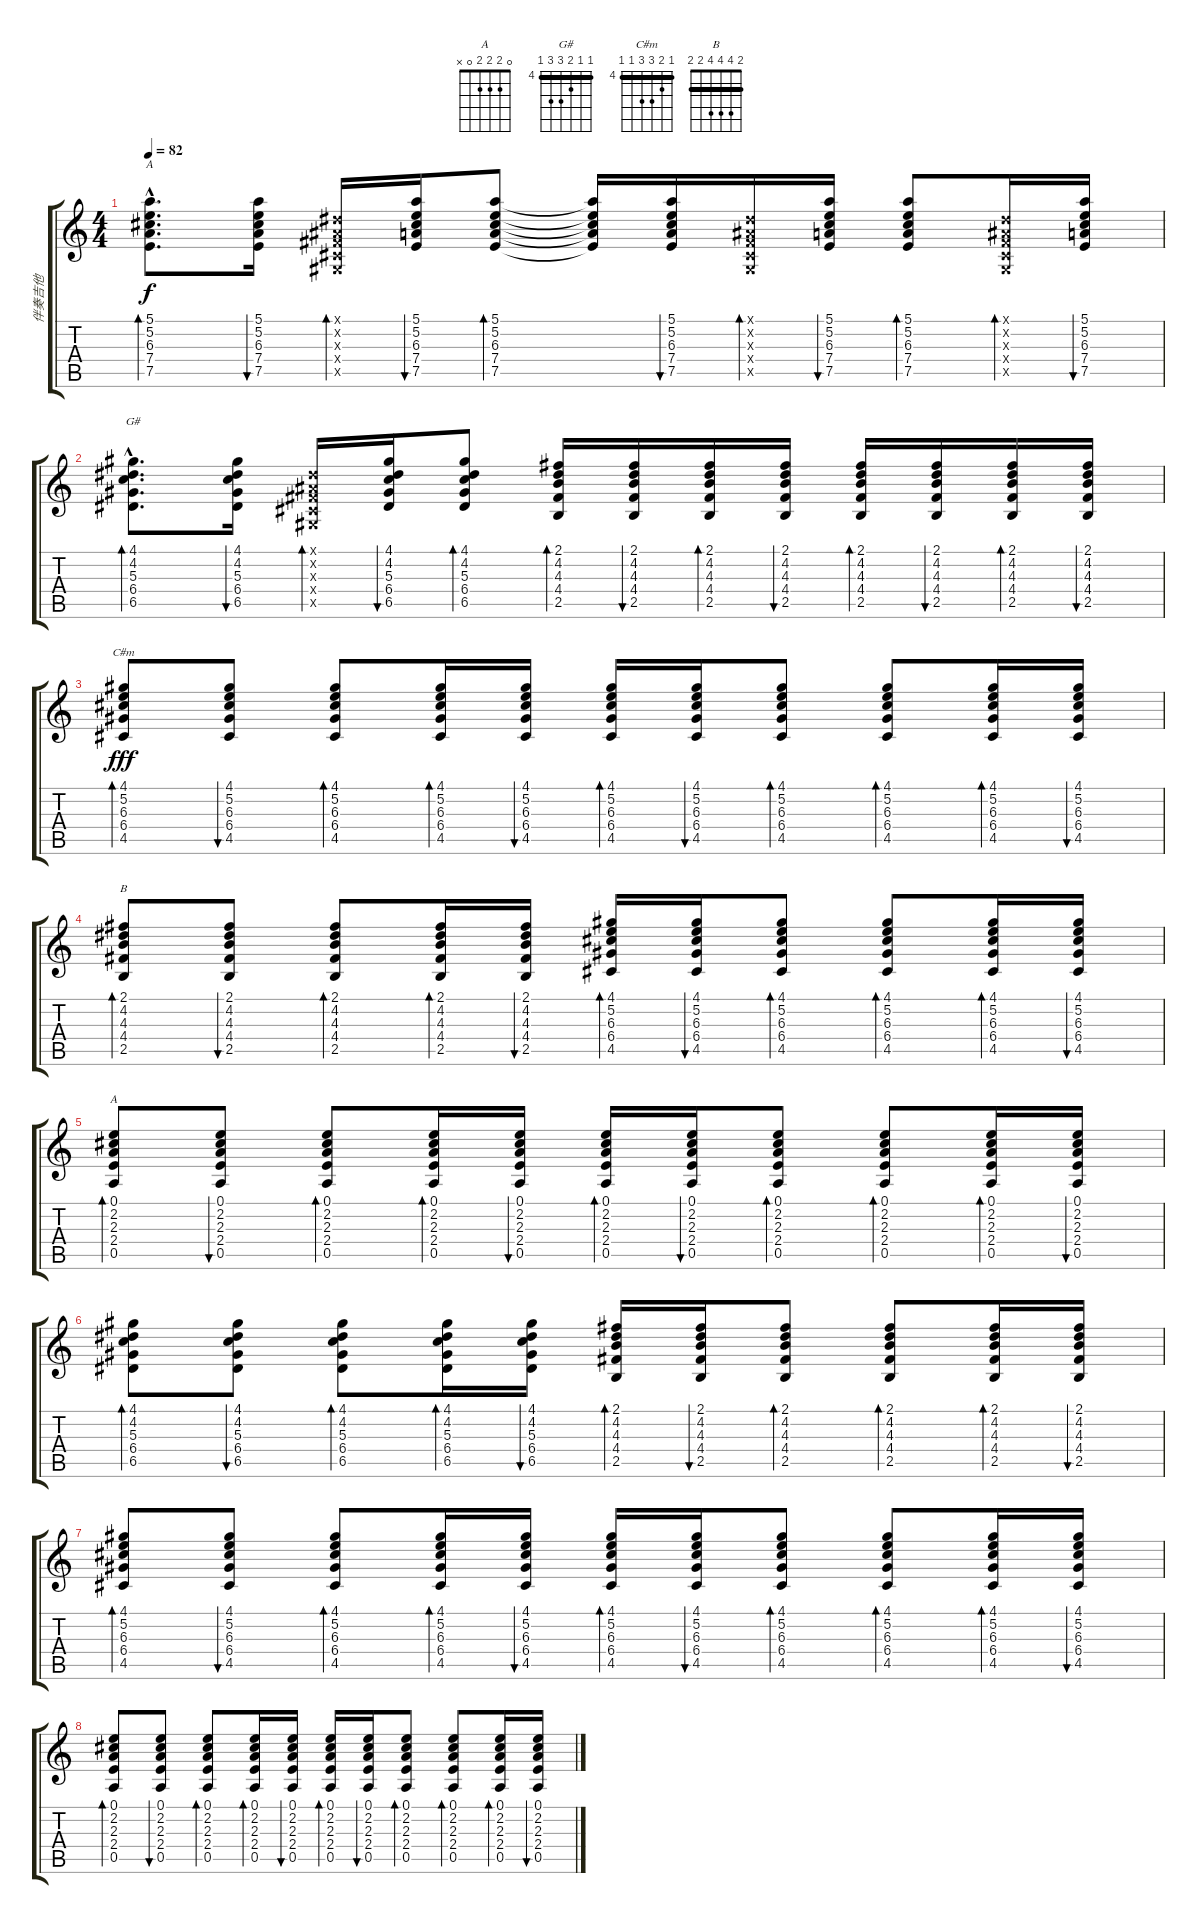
\track ("伴奏吉他" "伴奏吉他") {instrument acousticguitarsteel}
\staff {score tabs}
\tuning (E4 B3 G3 D3 A2 E2) {hide}
\chord ("A" 5 5 6 7 7 5) {firstfret 5 barre 5}
\chord ("G#" 4 4 5 6 6 4) {firstfret 4 barre 4}
\chord ("C#m" 4 5 6 6 4 4) {firstfret 4 barre 4}
\chord ("B" 2 4 4 4 2 2) {barre 2}
\chord ("A" 0 2 2 2 0 x)
\ts (4 4)
\tempo 82
\clef g2
\ks c
(5.1{hac} 5.2{hac} 6.3{hac} 7.4{hac} 7.5{hac}).8{d bd 30 ch "A" dy f} (5.1 5.2 6.3 7.4 7.5).16{bu 30} (-1.1{x} -1.2{x} -1.3{x} -1.4{x} -1.5{x}).16{bd 30} (5.1 5.2 6.3 7.4 7.5).16{bu 30} (5.1 5.2 6.3 7.4 7.5).8{bd 30} (5.1{t} 5.2{t} 6.3{t} 7.4{t} 7.5{t}).16 (5.1 5.2 6.3 7.4 7.5).16{bu 30} (-1.1{x} -1.2{x} -1.3{x} -1.4{x} -1.5{x}).16{bd 30} (5.1 5.2 6.3 7.4 7.5).16{bu 30} (5.1 5.2 6.3 7.4 7.5).8{bd 30} (-1.1{x} -1.2{x} -1.3{x} -1.4{x} -1.5{x}).16{bd 30} (5.1 5.2 6.3 7.4 7.5).16{bu 30} |
(4.1{hac} 4.2{hac} 5.3{hac} 6.4{hac} 6.5{hac}).8{d bd 30 ch "G#"} (4.1 4.2 5.3 6.4 6.5).16{bu 30} (-1.1{x} -1.2{x} -1.3{x} -1.4{x} -1.5{x}).16{bd 30} (4.1 4.2 5.3 6.4 6.5).16{bu 30} (4.1 4.2 5.3 6.4 6.5).8{bd 30} (2.1 4.2 4.3 4.4 2.5).16{bd 30} (2.1 4.2 4.3 4.4 2.5).16{bu 30} (2.1 4.2 4.3 4.4 2.5).16{bd 30} (2.1 4.2 4.3 4.4 2.5).16{bu 30} (2.1 4.2 4.3 4.4 2.5).16{bd 30} (2.1 4.2 4.3 4.4 2.5).16{bu 30} (2.1 4.2 4.3 4.4 2.5).16{bd 30} (2.1 4.2 4.3 4.4 2.5).16{bu 30} |
(4.1 5.2 6.3 6.4 4.5).8{bd 30 ch "C#m" dy fff} (4.1 5.2 6.3 6.4 4.5).8{bu 30} (4.1 5.2 6.3 6.4 4.5).8{bd 30} (4.1 5.2 6.3 6.4 4.5).16{bd 30} (4.1 5.2 6.3 6.4 4.5).16{bu 30} (4.1 5.2 6.3 6.4 4.5).16{bd 30} (4.1 5.2 6.3 6.4 4.5).16{bu 30} (4.1 5.2 6.3 6.4 4.5).8{bd 30} (4.1 5.2 6.3 6.4 4.5).8{bd 30} (4.1 5.2 6.3 6.4 4.5).16{bd 30} (4.1 5.2 6.3 6.4 4.5).16{bu 30} |
(2.1 4.2 4.3 4.4 2.5).8{bd 30 ch "B"} (2.1 4.2 4.3 4.4 2.5).8{bu 30} (2.1 4.2 4.3 4.4 2.5).8{bd 30} (2.1 4.2 4.3 4.4 2.5).16{bd 30} (2.1 4.2 4.3 4.4 2.5).16{bu 30} (4.1 5.2 6.3 6.4 4.5).16{bd 30} (4.1 5.2 6.3 6.4 4.5).16{bu 30} (4.1 5.2 6.3 6.4 4.5).8{bd 30} (4.1 5.2 6.3 6.4 4.5).8{bd 30} (4.1 5.2 6.3 6.4 4.5).16{bd 30} (4.1 5.2 6.3 6.4 4.5).16{bu 30} |
(0.1 2.2 2.3 2.4 0.5).8{bd 30 ch "A"} (0.1 2.2 2.3 2.4 0.5).8{bu 30} (0.1 2.2 2.3 2.4 0.5).8{bd 30} (0.1 2.2 2.3 2.4 0.5).16{bd 30} (0.1 2.2 2.3 2.4 0.5).16{bu 30} (0.1 2.2 2.3 2.4 0.5).16{bd 30} (0.1 2.2 2.3 2.4 0.5).16{bu 30} (0.1 2.2 2.3 2.4 0.5).8{bd 30} (0.1 2.2 2.3 2.4 0.5).8{bd 30} (0.1 2.2 2.3 2.4 0.5).16{bd 30} (0.1 2.2 2.3 2.4 0.5).16{bu 30} |
(4.1 4.2 5.3 6.4 6.5).8{bd 30} (4.1 4.2 5.3 6.4 6.5).8{bu 30} (4.1 4.2 5.3 6.4 6.5).8{bd 30} (4.1 4.2 5.3 6.4 6.5).16{bd 30} (4.1 4.2 5.3 6.4 6.5).16{bu 30} (2.1 4.2 4.3 4.4 2.5).16{bd 30} (2.1 4.2 4.3 4.4 2.5).16{bu 30} (2.1 4.2 4.3 4.4 2.5).8{bd 30} (2.1 4.2 4.3 4.4 2.5).8{bd 30} (2.1 4.2 4.3 4.4 2.5).16{bd 30} (2.1 4.2 4.3 4.4 2.5).16{bu 30} |
(4.1 5.2 6.3 6.4 4.5).8{bd 30} (4.1 5.2 6.3 6.4 4.5).8{bu 30} (4.1 5.2 6.3 6.4 4.5).8{bd 30} (4.1 5.2 6.3 6.4 4.5).16{bd 30} (4.1 5.2 6.3 6.4 4.5).16{bu 30} (4.1 5.2 6.3 6.4 4.5).16{bd 30} (4.1 5.2 6.3 6.4 4.5).16{bu 30} (4.1 5.2 6.3 6.4 4.5).8{bd 30} (4.1 5.2 6.3 6.4 4.5).8{bd 30} (4.1 5.2 6.3 6.4 4.5).16{bd 30} (4.1 5.2 6.3 6.4 4.5).16{bu 30} |
(0.1 2.2 2.3 2.4 0.5).8{bd 30} (0.1 2.2 2.3 2.4 0.5).8{bu 30} (0.1 2.2 2.3 2.4 0.5).8{bd 30} (0.1 2.2 2.3 2.4 0.5).16{bd 30} (0.1 2.2 2.3 2.4 0.5).16{bu 30} (0.1 2.2 2.3 2.4 0.5).16{bd 30} (0.1 2.2 2.3 2.4 0.5).16{bu 30} (0.1 2.2 2.3 2.4 0.5).8{bd 30} (0.1 2.2 2.3 2.4 0.5).8{bd 30} (0.1 2.2 2.3 2.4 0.5).16{bd 30} (0.1 2.2 2.3 2.4 0.5).16{bu 30}
